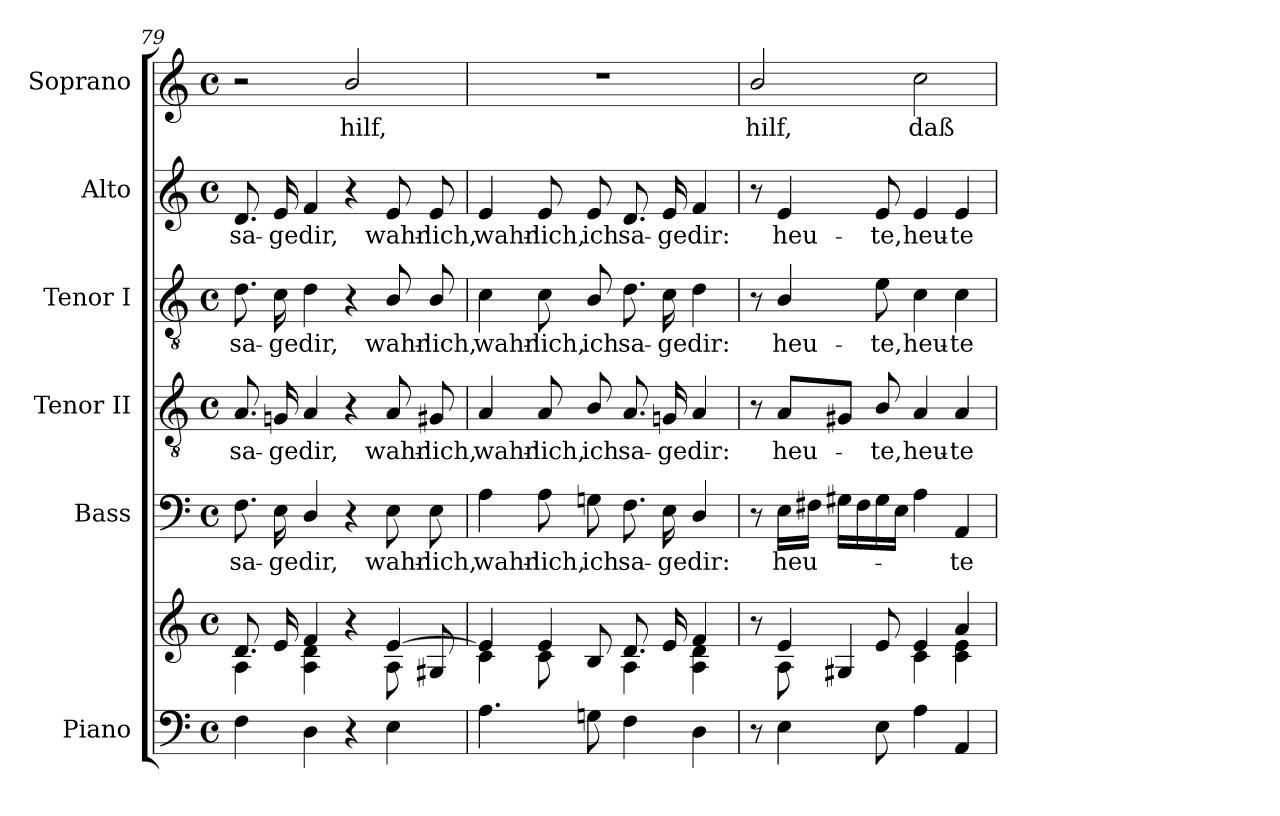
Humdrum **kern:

**kern	**kern	**kern	**text	**kern	**text	**kern	**text	**kern	**text	**kern	**text
*part6	*part6	*part5	*part5	*part4	*part4	*part3	*part3	*part2	*part2	*part1	*part1
*staff7	*staff6	*staff5	*staff5	*staff4	*staff4	*staff3	*staff3	*staff2	*staff2	*staff1	*staff1
*I"Piano	*	*I"Bass	*	*I"Tenor II	*	*I"Tenor I	*	*I"Alto	*	*I"Soprano	*
*I'Pno.	*	*I'B.	*	*I'T.	*	*I'T.	*	*I'A.	*	*I'S.	*
*clefF4	*clefG2	*clefF4	*	*clefGv2	*	*clefGv2	*	*clefG2	*	*clefG2	*
*	*	*	*	*ITrd7c12	*	*ITrd7c12	*	*	*	*	*
*k[]	*k[]	*k[]	*	*k[]	*	*k[]	*	*k[]	*	*k[]	*
*C:	*C:	*C:	*	*C:	*	*C:	*	*C:	*	*C:	*
*M4/4	*M4/4	*M4/4	*	*M4/4	*	*M4/4	*	*M4/4	*	*M4/4	*
*met(c)	*met(c)	*met(c)	*	*met(c)	*	*met(c)	*	*met(c)	*	*met(c)	*
=79	=79	=79	=79	=79	=79	=79	=79	=79	=79	=79	=79
*	*^	*	*	*	*	*	*	*	*	*	*
!	!	!	!	!LO:LY:b:color=#000000	!	!	!	!	!	!	!	!
!	!	!	!	!	!	!LO:LY:b:color=#000000	!	!	!	!	!	!
!	!	!	!	!	!	!	!	!LO:LY:b:color=#000000	!	!	!	!
!	!	!	!	!	!	!	!	!	!	!LO:LY:b:color=#000000	!	!
4Fi\	8.di/	4Ai\	8.Fi\	sa-	8.AAi/	sa-	8.Di\	sa-	8.di/	sa-	2r	.
!	!	!	!	!LO:LY:b:color=#000000	!	!	!	!	!	!	!	!
!	!	!	!	!	!	!LO:LY:b:color=#000000	!	!	!	!	!	!
!	!	!	!	!	!	!	!	!LO:LY:b:color=#000000	!	!	!	!
!	!	!	!	!	!	!	!	!	!	!LO:LY:b:color=#000000	!	!
.	16ei/	.	16Ei\	-ge	16GGni/	-ge	16Ci\	-ge	16ei/	-ge	.	.
!	!	!	!	!LO:LY:b:color=#000000	!	!	!	!	!	!	!	!
!	!	!	!	!	!	!LO:LY:b:color=#000000	!	!	!	!	!	!
!	!	!	!	!	!	!	!	!LO:LY:b:color=#000000	!	!	!	!
!	!	!	!	!	!	!	!	!	!	!LO:LY:b:color=#000000	!	!
4Di\	4fi/	4Ai\ 4di	4Di/	dir,	4AAi/	dir,	4Di\	dir,	4fi/	dir,	.	.
!	!	!	!	!	!	!	!	!	!	!	!	!LO:LY:b:color=#000000
4r	4r	4ryy	4r	.	4r	.	4r	.	4r	.	2bi/	hilf,
!	!	!	!	!LO:LY:b:color=#000000	!	!	!	!	!	!	!	!
!	!	!	!	!	!	!LO:LY:b:color=#000000	!	!	!	!	!	!
!	!	!	!	!	!	!	!	!LO:LY:b:color=#000000	!	!	!	!
!	!	!	!	!	!	!	!	!	!	!LO:LY:b:color=#000000	!	!
4Ei\	[4ei/	8Ai\	8Ei\	wahr-	8AAi/	wahr-	8BBi/	wahr-	8ei/	wahr-	.	.
!	!	!	!	!LO:LY:b:color=#000000	!	!	!	!	!	!	!	!
!	!	!	!	!	!	!LO:LY:b:color=#000000	!	!	!	!	!	!
!	!	!	!	!	!	!	!	!LO:LY:b:color=#000000	!	!	!	!
!	!	!	!	!	!	!	!	!	!	!LO:LY:b:color=#000000	!	!
.	.	8G#Xi/	8Ei\	-lich,	8GG#Xi/	-lich,	8BBi/	-lich,	8ei/	-lich,	.	.
=80	=80	=80	=80	=80	=80	=80	=80	=80	=80	=80	=80	=80
!	!	!	!	!LO:LY:b:color=#000000	!	!	!	!	!	!	!	!
!	!	!	!	!	!	!LO:LY:b:color=#000000	!	!	!	!	!	!
!	!	!	!	!	!	!	!	!LO:LY:b:color=#000000	!	!	!	!
!	!	!	!	!	!	!	!	!	!	!LO:LY:b:color=#000000	!	!
4.Ai\	4ei/]	4ci\	4Ai\	wahr-	4AAi/	wahr-	4Ci\	wahr-	4ei/	wahr-	1r	.
!	!	!	!	!LO:LY:b:color=#000000	!	!	!	!	!	!	!	!
!	!	!	!	!	!	!LO:LY:b:color=#000000	!	!	!	!	!	!
!	!	!	!	!	!	!	!	!LO:LY:b:color=#000000	!	!	!	!
!	!	!	!	!	!	!	!	!	!	!LO:LY:b:color=#000000	!	!
.	4ei/	8ci\	8Ai\	-lich,	8AAi/	-lich,	8Ci\	-lich,	8ei/	-lich,	.	.
!	!	!	!	!LO:LY:b:color=#000000	!	!	!	!	!	!	!	!
!	!	!	!	!	!	!LO:LY:b:color=#000000	!	!	!	!	!	!
!	!	!	!	!	!	!	!	!LO:LY:b:color=#000000	!	!	!	!
!	!	!	!	!	!	!	!	!	!	!LO:LY:b:color=#000000	!	!
8Gni\	.	8Bi/	8Gni\	ich	8BBi/	ich	8BBi/	ich	8ei/	ich	.	.
!	!	!	!	!LO:LY:b:color=#000000	!	!	!	!	!	!	!	!
!	!	!	!	!	!	!LO:LY:b:color=#000000	!	!	!	!	!	!
!	!	!	!	!	!	!	!	!LO:LY:b:color=#000000	!	!	!	!
!	!	!	!	!	!	!	!	!	!	!LO:LY:b:color=#000000	!	!
4Fi\	8.di/	4Ai\	8.Fi\	sa-	8.AAi/	sa-	8.Di\	sa-	8.di/	sa-	.	.
!	!	!	!	!LO:LY:b:color=#000000	!	!	!	!	!	!	!	!
!	!	!	!	!	!	!LO:LY:b:color=#000000	!	!	!	!	!	!
!	!	!	!	!	!	!	!	!LO:LY:b:color=#000000	!	!	!	!
!	!	!	!	!	!	!	!	!	!	!LO:LY:b:color=#000000	!	!
.	16ei/	.	16Ei\	-ge	16GGni/	-ge	16Ci\	-ge	16ei/	-ge	.	.
!	!	!	!	!LO:LY:b:color=#000000	!	!	!	!	!	!	!	!
!	!	!	!	!	!	!LO:LY:b:color=#000000	!	!	!	!	!	!
!	!	!	!	!	!	!	!	!LO:LY:b:color=#000000	!	!	!	!
!	!	!	!	!	!	!	!	!	!	!LO:LY:b:color=#000000	!	!
4Di\	4fi/	4Ai\ 4di	4Di/	dir:	4AAi/	dir:	4Di\	dir:	4fi/	dir:	.	.
=81	=81	=81	=81	=81	=81	=81	=81	=81	=81	=81	=81	=81
!	!	!	!	!	!	!	!	!	!	!	!	!LO:LY:b:color=#000000
8r	8r	8ryy	8r	.	8r	.	8r	.	8r	.	2bi/	hilf,
!	!	!	!	!LO:LY:b:color=#000000	!	!	!	!	!	!	!	!
!	!	!	!	!	!	!LO:LY:b:color=#000000	!	!	!	!	!	!
!	!	!	!	!	!	!	!	!LO:LY:b:color=#000000	!	!	!	!
!	!	!	!	!	!	!	!	!	!	!LO:LY:b:color=#000000	!	!
4Ei\	4ei/	8Ai\	16Ei\LL	heu-	8AAi/L	heu-	4BBi/	heu-	4ei/	heu-	.	.
.	.	.	16F#Xi\JJ	.	.	.	.	.	.	.	.	.
.	.	4G#Xi/	16G#Xi\LL	.	8GG#Xi/J	.	.	.	.	.	.	.
.	.	.	16F#i\	.	.	.	.	.	.	.	.	.
!	!	!	!	!	!	!LO:LY:b:color=#000000	!	!	!	!	!	!
!	!	!	!	!	!	!	!	!LO:LY:b:color=#000000	!	!	!	!
!	!	!	!	!	!	!	!	!	!	!LO:LY:b:color=#000000	!	!
8Ei\	8ei/	.	16G#i\	.	8BBi/	-te,	8Ei\	-te,	8ei/	-te,	.	.
.	.	.	16Ei\JJ	.	.	.	.	.	.	.	.	.
!	!	!	!	!	!	!LO:LY:b:color=#000000	!	!	!	!	!	!
!	!	!	!	!	!	!	!	!LO:LY:b:color=#000000	!	!	!	!
!	!	!	!	!	!	!	!	!	!	!LO:LY:b:color=#000000	!	!
!	!	!	!	!	!	!	!	!	!	!	!	!LO:LY:b:color=#000000
4Ai\	4ei/	4ci\	4Ai\	.	4AAi/	heu-	4Ci\	heu-	4ei/	heu-	2cci\	daß
!	!	!	!	!LO:LY:b:color=#000000	!	!	!	!	!	!	!	!
!	!	!	!	!	!	!LO:LY:b:color=#000000	!	!	!	!	!	!
!	!	!	!	!	!	!	!	!LO:LY:b:color=#000000	!	!	!	!
!	!	!	!	!	!	!	!	!	!	!LO:LY:b:color=#000000	!	!
4AAi/	4ai/	4ci\ 4ei	4AAi/	-te	4AAi/	-te	4Ci\	-te	4ei/	-te	.	.
*	*v	*v	*	*	*	*	*	*	*	*	*	*
=	=	=	=	=	=	=	=	=	=	=	=
*-	*-	*-	*-	*-	*-	*-	*-	*-	*-	*-	*-
